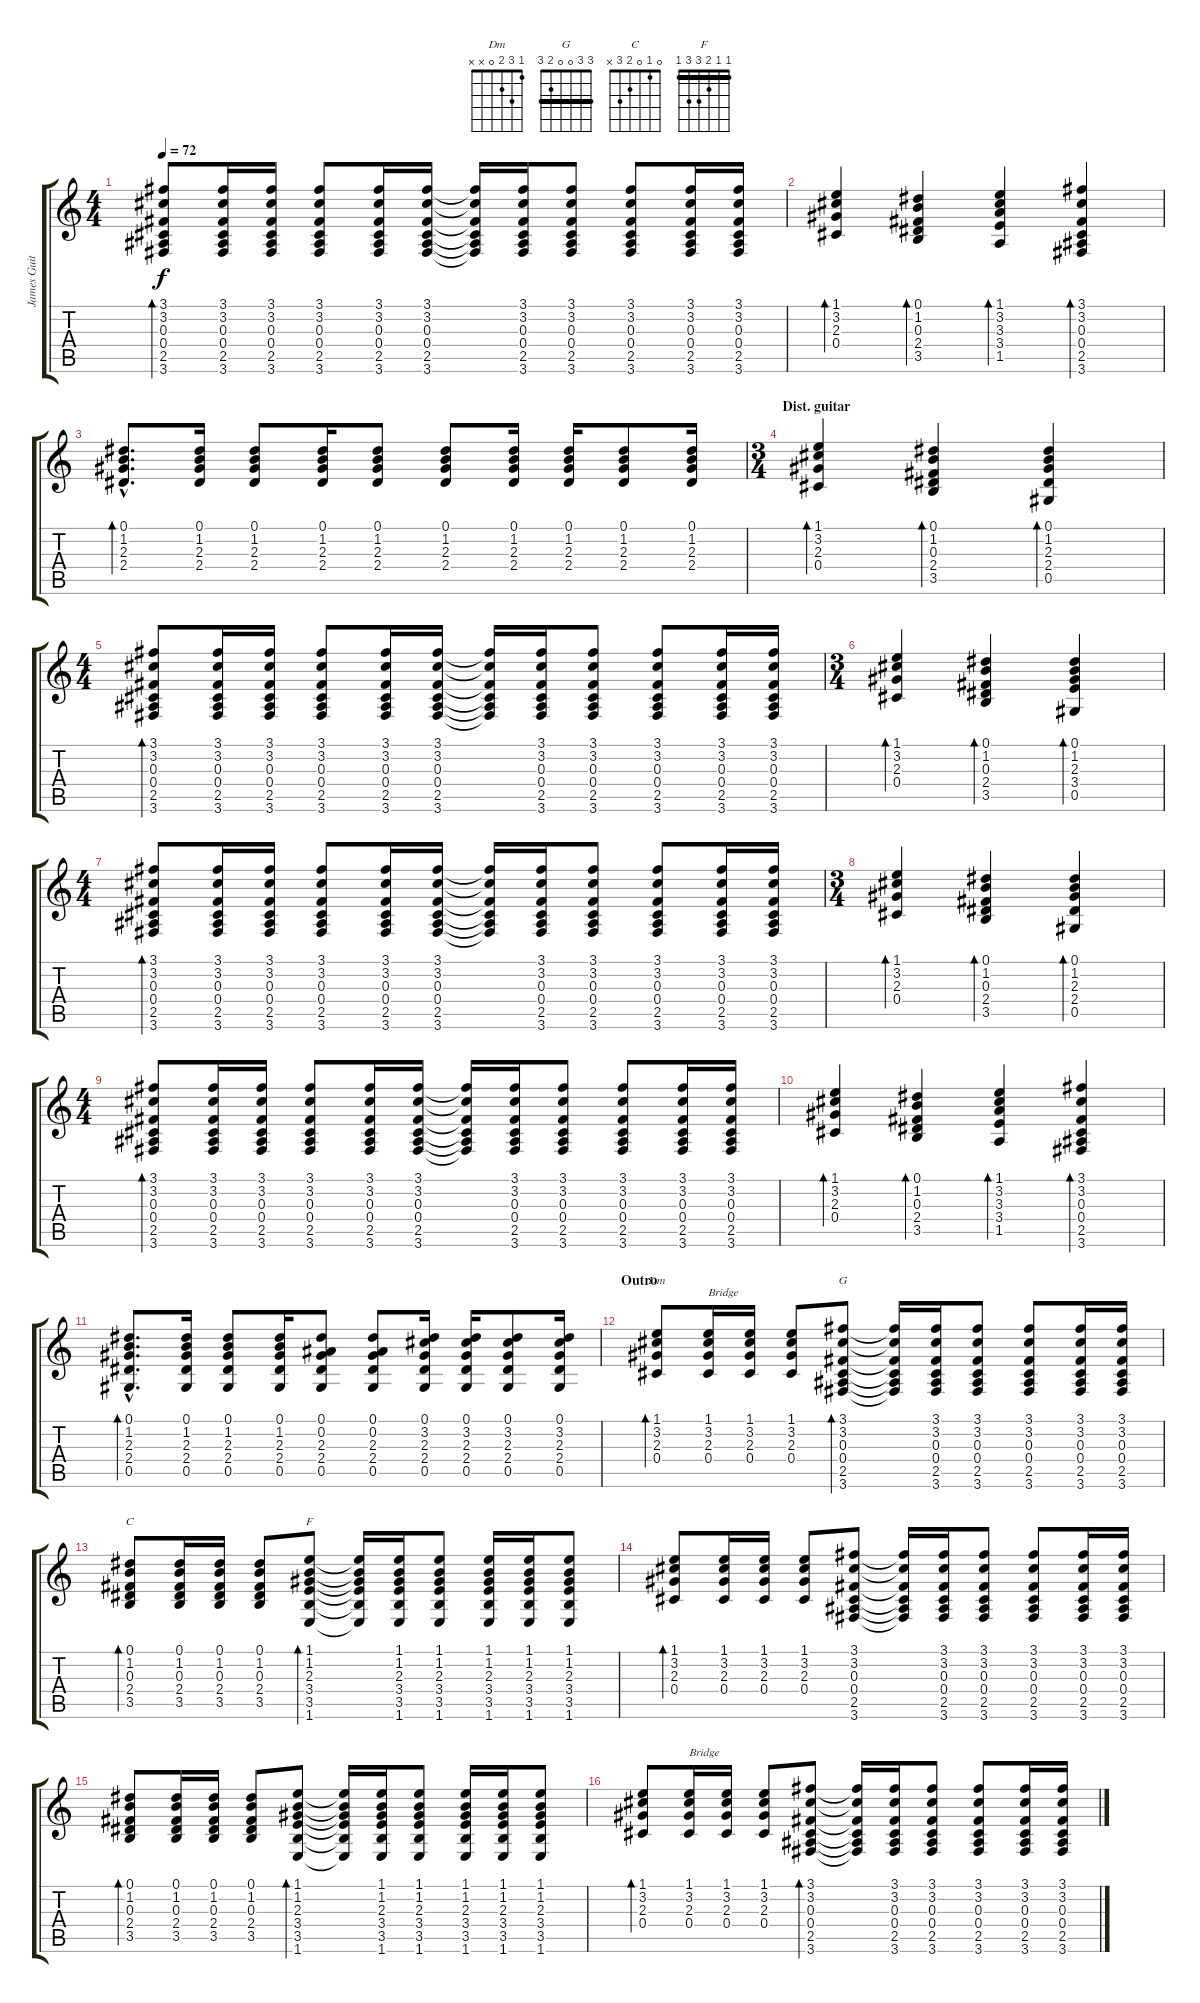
\track ("James Guitar" "James Guit") {instrument acousticguitarsteel}
\staff {score tabs}
\tuning (Eb4 Bb3 Gb3 Db3 Ab2 Eb2) {hide}
\chord ("Dm" 1 3 2 0 x x)
\chord ("G" 3 3 0 0 2 3) {barre 3}
\chord ("C" 0 1 0 2 3 x)
\chord ("F" 1 1 2 3 3 1) {barre 1}
\ts (4 4)
\tempo 72
\clef g2
\ks c
(3.1 3.2 0.3 0.4 2.5 3.6).8{bd 60 dy f} (3.1 3.2 0.3 0.4 2.5 3.6).16 (3.1 3.2 0.3 0.4 2.5 3.6).16 (3.1 3.2 0.3 0.4 2.5 3.6).8 (3.1 3.2 0.3 0.4 2.5 3.6).16 (3.1 3.2 0.3 0.4 2.5 3.6).16 (3.1{t} 3.2{t} 0.3{t} 0.4{t} 2.5{t} 3.6{t}).16 (3.1 3.2 0.3 0.4 2.5 3.6).16 (3.1 3.2 0.3 0.4 2.5 3.6).8 (3.1 3.2 0.3 0.4 2.5 3.6).8 (3.1 3.2 0.3 0.4 2.5 3.6).16 (3.1 3.2 0.3 0.4 2.5 3.6).16 |
(1.1 3.2 2.3 0.4).4{bd 60} (0.1 1.2 0.3 2.4 3.5).4{bd 60} (1.1 3.2 3.3 3.4 1.5).4{bd 60} (3.1 3.2 0.3 0.4 2.5 3.6).4{bd 60} |
(0.1{hac} 1.2{hac} 2.3{hac} 2.4{hac}).8{d bd 60} (0.1 1.2 2.3 2.4).16 (0.1 1.2 2.3 2.4).8 (0.1 1.2 2.3 2.4).16 (0.1 1.2 2.3 2.4).8 (0.1 1.2 2.3 2.4).8 (0.1 1.2 2.3 2.4).16 (0.1 1.2 2.3 2.4).16 (0.1 1.2 2.3 2.4).8 (0.1 1.2 2.3 2.4).16 |
\ts (3 4)
\section ("" "Dist. guitar")
(1.1 3.2 2.3 0.4).4{bd 60} (0.1 1.2 0.3 2.4 3.5).4{bd 60} (0.1 1.2 2.3 2.4 0.5).4{bd 60} |
\ts (4 4)
(3.1 3.2 0.3 0.4 2.5 3.6).8{bd 60} (3.1 3.2 0.3 0.4 2.5 3.6).16 (3.1 3.2 0.3 0.4 2.5 3.6).16 (3.1 3.2 0.3 0.4 2.5 3.6).8 (3.1 3.2 0.3 0.4 2.5 3.6).16 (3.1 3.2 0.3 0.4 2.5 3.6).16 (3.1{t} 3.2{t} 0.3{t} 0.4{t} 2.5{t} 3.6{t}).16 (3.1 3.2 0.3 0.4 2.5 3.6).16 (3.1 3.2 0.3 0.4 2.5 3.6).8 (3.1 3.2 0.3 0.4 2.5 3.6).8 (3.1 3.2 0.3 0.4 2.5 3.6).16 (3.1 3.2 0.3 0.4 2.5 3.6).16 |
\ts (3 4)
(1.1 3.2 2.3 0.4).4{bd 60} (0.1 1.2 0.3 2.4 3.5).4{bd 60} (0.1 1.2 2.3 3.4 0.5).4{bd 60} |
\ts (4 4)
(3.1 3.2 0.3 0.4 2.5 3.6).8{bd 60} (3.1 3.2 0.3 0.4 2.5 3.6).16 (3.1 3.2 0.3 0.4 2.5 3.6).16 (3.1 3.2 0.3 0.4 2.5 3.6).8 (3.1 3.2 0.3 0.4 2.5 3.6).16 (3.1 3.2 0.3 0.4 2.5 3.6).16 (3.1{t} 3.2{t} 0.3{t} 0.4{t} 2.5{t} 3.6{t}).16 (3.1 3.2 0.3 0.4 2.5 3.6).16 (3.1 3.2 0.3 0.4 2.5 3.6).8 (3.1 3.2 0.3 0.4 2.5 3.6).8 (3.1 3.2 0.3 0.4 2.5 3.6).16 (3.1 3.2 0.3 0.4 2.5 3.6).16 |
\ts (3 4)
(1.1 3.2 2.3 0.4).4{bd 60} (0.1 1.2 0.3 2.4 3.5).4{bd 60} (0.1 1.2 2.3 2.4 0.5).4{bd 60} |
\ts (4 4)
(3.1 3.2 0.3 0.4 2.5 3.6).8{bd 60} (3.1 3.2 0.3 0.4 2.5 3.6).16 (3.1 3.2 0.3 0.4 2.5 3.6).16 (3.1 3.2 0.3 0.4 2.5 3.6).8 (3.1 3.2 0.3 0.4 2.5 3.6).16 (3.1 3.2 0.3 0.4 2.5 3.6).16 (3.1{t} 3.2{t} 0.3{t} 0.4{t} 2.5{t} 3.6{t}).16 (3.1 3.2 0.3 0.4 2.5 3.6).16 (3.1 3.2 0.3 0.4 2.5 3.6).8 (3.1 3.2 0.3 0.4 2.5 3.6).8 (3.1 3.2 0.3 0.4 2.5 3.6).16 (3.1 3.2 0.3 0.4 2.5 3.6).16 |
(1.1 3.2 2.3 0.4).4{bd 60} (0.1 1.2 0.3 2.4 3.5).4{bd 60} (1.1 3.2 3.3 3.4 1.5).4{bd 60} (3.1 3.2 0.3 0.4 2.5 3.6).4{bd 60} |
(0.1{hac} 1.2{hac} 2.3{hac} 2.4{hac} 0.5{hac}).8{d bd 60} (0.1 1.2 2.3 2.4 0.5).16 (0.1 1.2 2.3 2.4 0.5).8 (0.1 1.2 2.3 2.4 0.5).16 (0.1 0.2 2.3 2.4 0.5).8 (0.1 0.2 2.3 2.4 0.5).8 (0.1 3.2 2.3 2.4 0.5).16 (0.1 3.2 2.3 2.4 0.5).16 (0.1 3.2 2.3 2.4 0.5).8 (0.1 3.2 2.3 2.4 0.5).16 |
\section ("" "Outro")
(1.1 3.2 2.3 0.4).8{bd 60 ch "Dm"} (1.1 3.2 2.3 0.4).16{txt "Bridge"} (1.1 3.2 2.3 0.4).16 (1.1 3.2 2.3 0.4).8 (3.1 3.2 0.3 0.4 2.5 3.6).8{bd 60 ch "G"} (3.1{t} 3.2{t} 0.3{t} 0.4{t} 2.5{t} 3.6{t}).16 (3.1 3.2 0.3 0.4 2.5 3.6).16 (3.1 3.2 0.3 0.4 2.5 3.6).8 (3.1 3.2 0.3 0.4 2.5 3.6).8 (3.1 3.2 0.3 0.4 2.5 3.6).16 (3.1 3.2 0.3 0.4 2.5 3.6).16 |
(0.1 1.2 0.3 2.4 3.5).8{bd 60 ch "C"} (0.1 1.2 0.3 2.4 3.5).16 (0.1 1.2 0.3 2.4 3.5).16 (0.1 1.2 0.3 2.4 3.5).8 (1.1 1.2 2.3 3.4 3.5 1.6).8{bd 60 ch "F"} (1.1{t} 1.2{t} 2.3{t} 3.4{t} 3.5{t} 1.6{t}).16 (1.1 1.2 2.3 3.4 3.5 1.6).16 (1.1 1.2 2.3 3.4 3.5 1.6).8 (1.1 1.2 2.3 3.4 3.5 1.6).16 (1.1 1.2 2.3 3.4 3.5 1.6).16 (1.1 1.2 2.3 3.4 3.5 1.6).8 |
(1.1 3.2 2.3 0.4).8{bd 60} (1.1 3.2 2.3 0.4).16 (1.1 3.2 2.3 0.4).16 (1.1 3.2 2.3 0.4).8 (3.1 3.2 0.3 0.4 2.5 3.6).8 (3.1{t} 3.2{t} 0.3{t} 0.4{t} 2.5{t} 3.6{t}).16 (3.1 3.2 0.3 0.4 2.5 3.6).16 (3.1 3.2 0.3 0.4 2.5 3.6).8 (3.1 3.2 0.3 0.4 2.5 3.6).8 (3.1 3.2 0.3 0.4 2.5 3.6).16 (3.1 3.2 0.3 0.4 2.5 3.6).16 |
(0.1 1.2 0.3 2.4 3.5).8{bd 60} (0.1 1.2 0.3 2.4 3.5).16 (0.1 1.2 0.3 2.4 3.5).16 (0.1 1.2 0.3 2.4 3.5).8 (1.1 1.2 2.3 3.4 3.5 1.6).8{bd 60} (1.1{t} 1.2{t} 2.3{t} 3.4{t} 3.5{t} 1.6{t}).16 (1.1 1.2 2.3 3.4 3.5 1.6).16 (1.1 1.2 2.3 3.4 3.5 1.6).8 (1.1 1.2 2.3 3.4 3.5 1.6).16 (1.1 1.2 2.3 3.4 3.5 1.6).16 (1.1 1.2 2.3 3.4 3.5 1.6).8 |
(1.1 3.2 2.3 0.4).8{bd 60} (1.1 3.2 2.3 0.4).16{txt "Bridge"} (1.1 3.2 2.3 0.4).16 (1.1 3.2 2.3 0.4).8 (3.1 3.2 0.3 0.4 2.5 3.6).8{bd 60} (3.1{t} 3.2{t} 0.3{t} 0.4{t} 2.5{t} 3.6{t}).16 (3.1 3.2 0.3 0.4 2.5 3.6).16 (3.1 3.2 0.3 0.4 2.5 3.6).8 (3.1 3.2 0.3 0.4 2.5 3.6).8 (3.1 3.2 0.3 0.4 2.5 3.6).16 (3.1 3.2 0.3 0.4 2.5 3.6).16
